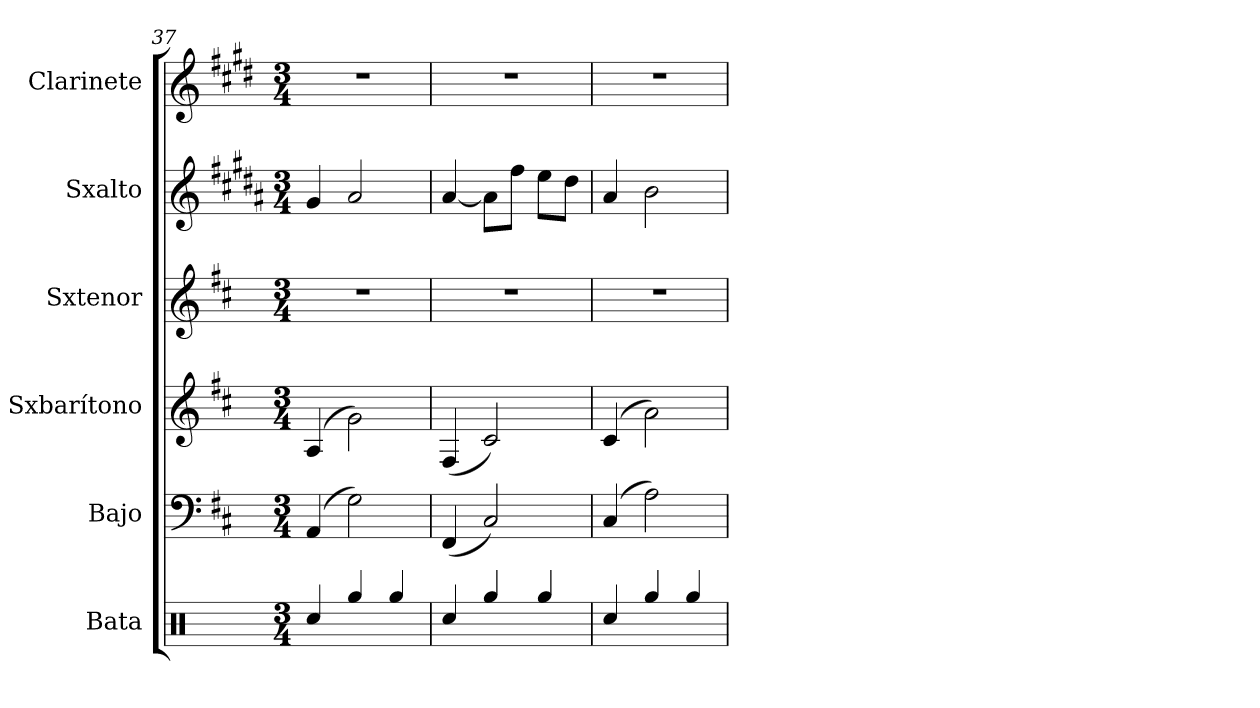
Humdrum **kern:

**kern	**kern	**kern	**kern	**kern	**kern
*part6	*part5	*part4	*part3	*part2	*part1
*staff6	*staff5	*staff4	*staff3	*staff2	*staff1
*I"Bata	*I"Bajo	*I"Sxbarítono	*I"Sxtenor	*I"Sxalto	*I"Clarinete
!!LO:LB:g=z
*clefX	*clefF4	*clefG2	*clefG2	*clefG2	*clefG2
*	*ITrd7c12	*ITrd12c21	*ITrd8c14	*ITrd5c9	*ITrd1c2
*k[]	*k[f#c#]	*k[f#c#]	*k[f#c#]	*k[f#c#]	*k[f#c#]
*M3/4	*M3/4	*M3/4	*M3/4	*M3/4	*M3/4
=37	=37	=37	=37	=37	=37
4Rcc/	(4AAA/	(4AA/	2.r	4B/	2.r
4Rgg/	2GG\)	2G\)	.	2c#/	.
4Rgg/	.	.	.	.	.
=38	=38	=38	=38	=38	=38
4Rcc/	(4FFF#/	(4FF#/	2.r	[4c#/	2.r
4Rgg/	2CC#/)	2C#/)	.	8c#\L]	.
.	.	.	.	8a\J	.
4Rgg/	.	.	.	8g\L	.
.	.	.	.	8f#\J	.
=39	=39	=39	=39	=39	=39
4Rcc/	(4CC#/	(4C#/	2.r	4c#/	2.r
4Rgg/	2AA\)	2A\)	.	2d\	.
4Rgg/	.	.	.	.	.
=	=	=	=	=	=
*-	*-	*-	*-	*-	*-
